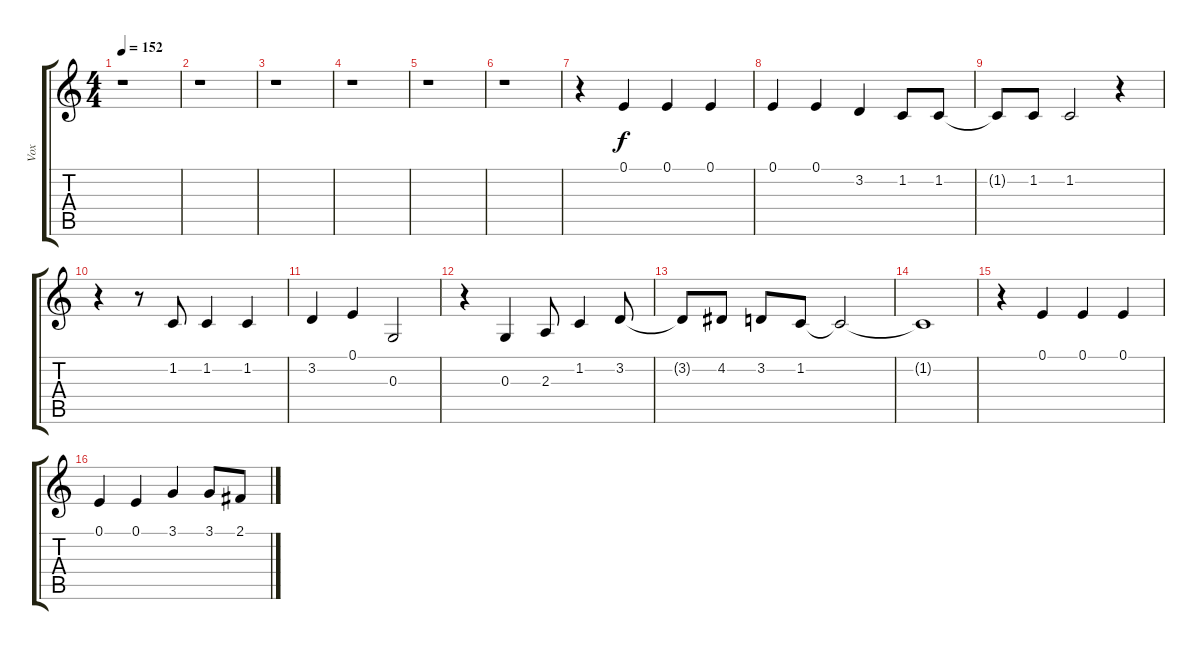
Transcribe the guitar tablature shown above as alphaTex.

\track ("Vox" "Vox") {instrument tenorsax}
\staff {score tabs}
\tuning (E4 B3 G3 D3 A2 E2) {hide}
\ts (4 4)
\tempo 152
\clef g2
\ks c
r.1{dy f} |
r.1 |
r.1 |
r.1 |
r.1 |
r.1 |
r.4 0.1.4 0.1.4 0.1.4 |
0.1.4 0.1.4 3.2.4 1.2.8 1.2.8 |
1.2{t}.8 1.2.8 1.2.2 r.4 |
r.4 r.8 1.2.8 1.2.4 1.2.4 |
3.2.4 0.1.4 0.3.2 |
r.4 0.3.4 2.3.8 1.2.4 3.2.8 |
3.2{t}.8 4.2.8 3.2.8 1.2.8 1.2{t}.2 |
1.2{t}.1 |
r.4 0.1.4 0.1.4 0.1.4 |
0.1.4 0.1.4 3.1.4 3.1.8 2.1.8
